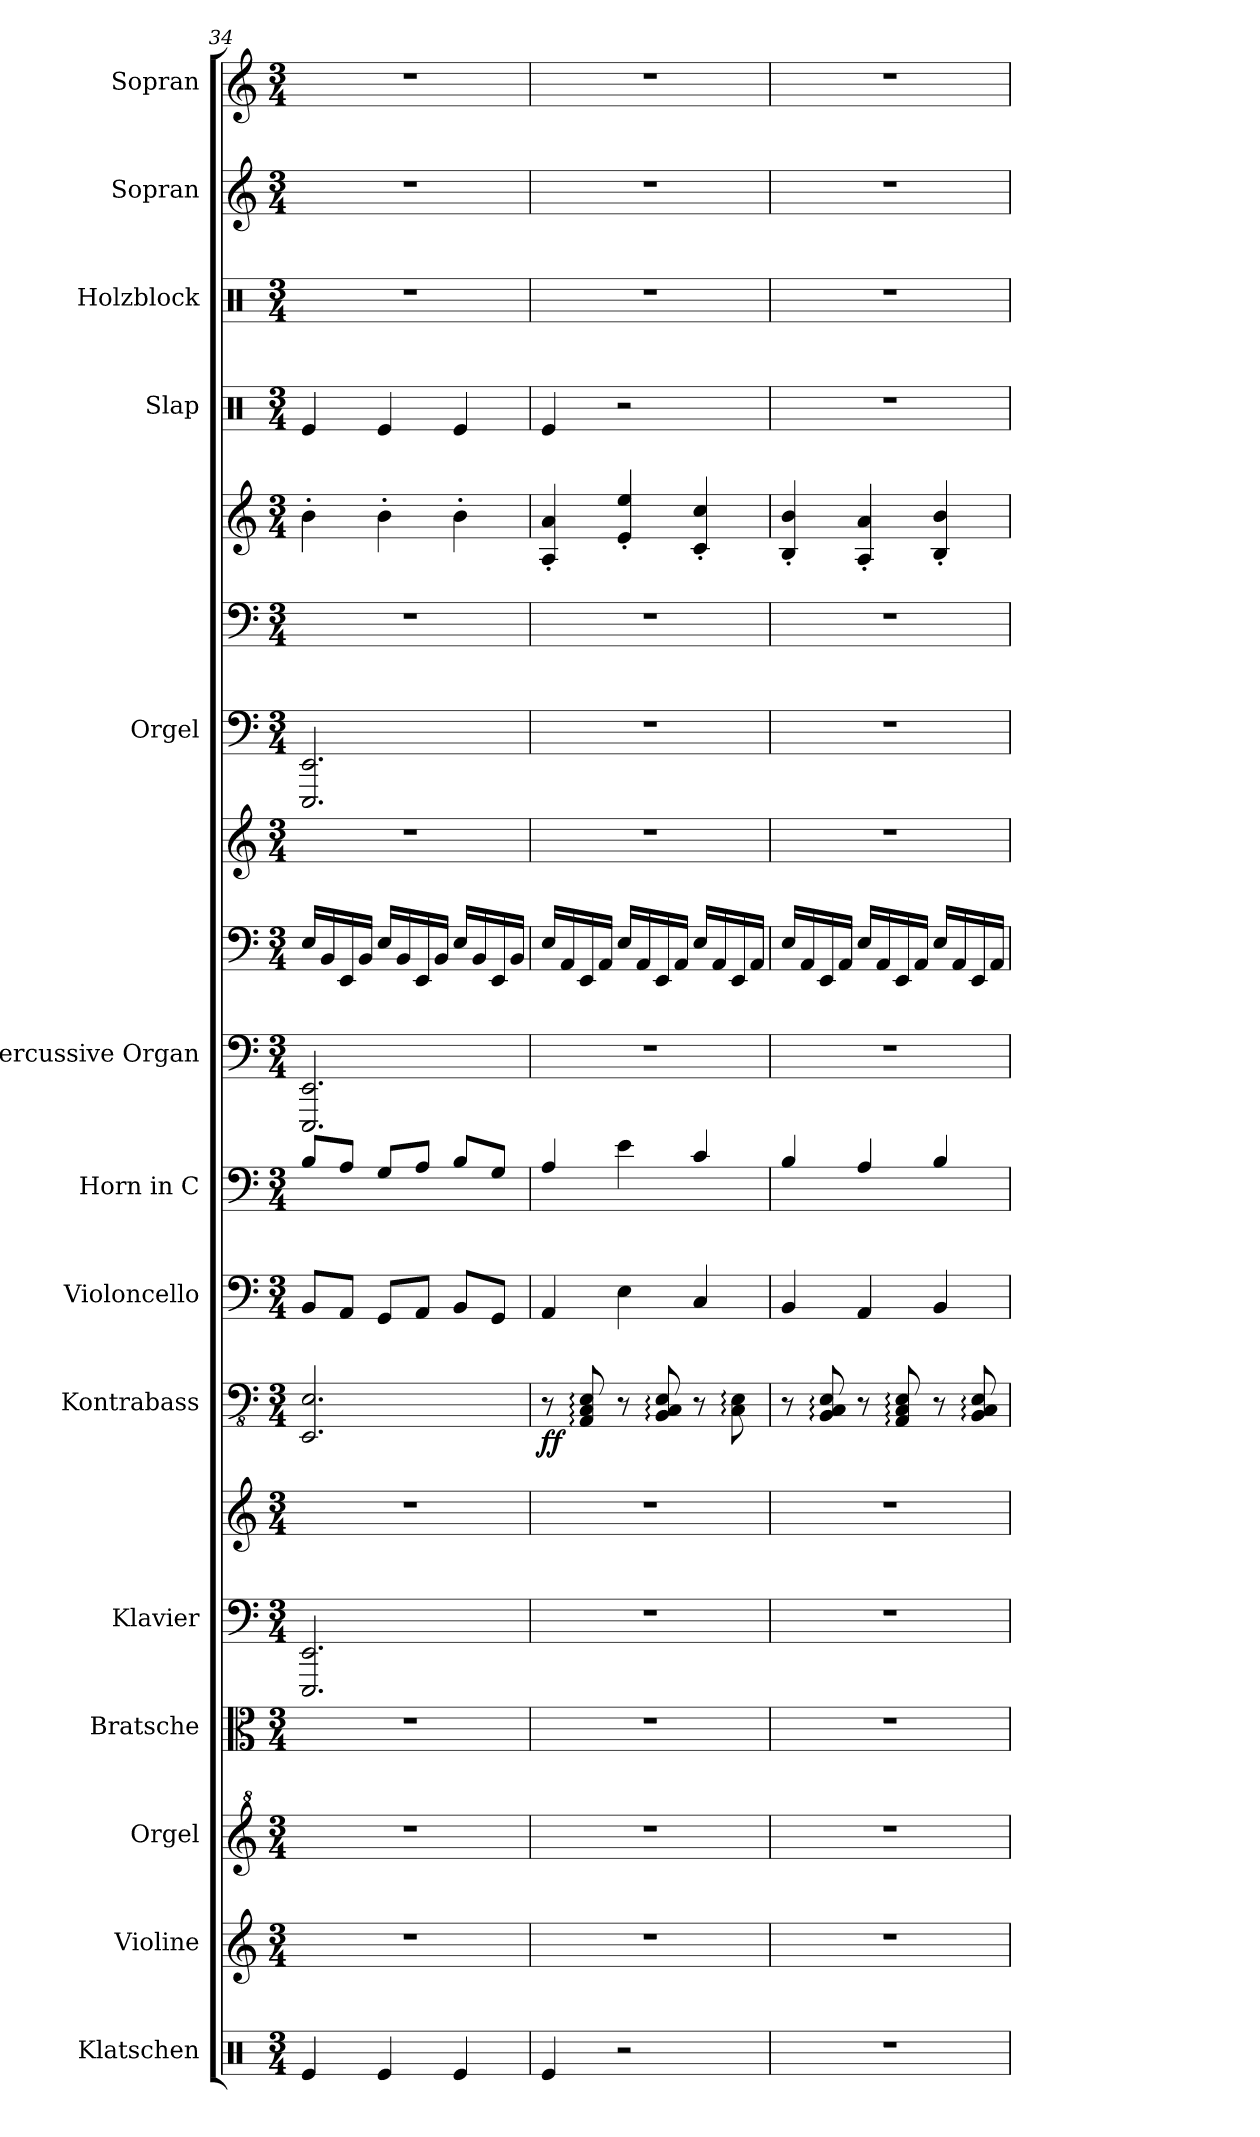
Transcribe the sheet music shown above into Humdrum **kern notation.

**kern	**kern	**kern	**kern	**kern	**kern	**kern	**dynam	**kern	**kern	**kern	**kern	**kern	**kern	**kern	**kern	**kern	**kern	**kern	**kern
*part14	*part13	*part12	*part11	*part10	*part10	*part9	*part9	*part8	*part7	*part6	*part6	*part6	*part5	*part5	*part5	*part4	*part3	*part2	*part1
*staff19	*staff18	*staff17	*staff16	*staff15	*staff14	*staff13	*staff13	*staff12	*staff11	*staff10	*staff9	*staff8	*staff7	*staff6	*staff5	*staff4	*staff3	*staff2	*staff1
*I"Klatschen	*I"Violine	*I"Orgel	*I"Bratsche	*I"Klavier	*	*I"Kontrabass	*	*I"Violoncello	*I"Horn in C	*I"Percussive Organ	*	*	*I"Orgel	*	*	*I"Slap	*I"Holzblock	*I"Sopran	*I"Sopran
*I'Klt.	*I'Vl.	*I'Org	*I'Bra.	*I'Klav.	*	*I'Kb.	*	*I'Vc.	*	*I'Perc. Org.	*	*	*I'Org.	*	*	*I'Sla.	*I'Hlz.bl.	*I'S.	*I'S.
*clefX	*clefG2	*clefG^2	*clefC3	*clefF4	*clefG2	*clefFv4	*	*clefF4	*clefF4	*clefF4	*clefF4	*clefG2	*clefF4	*clefF4	*clefG2	*clefX	*clefX	*clefG2	*clefG2
*	*	*	*	*	*	*	*	*	*ITrd7c12	*	*	*	*	*	*	*	*	*	*
*k[]	*k[]	*k[]	*k[]	*k[]	*k[]	*k[]	*	*k[]	*k[]	*k[]	*k[]	*k[]	*k[]	*k[]	*k[]	*k[]	*k[]	*k[]	*k[]
*M3/4	*M3/4	*M3/4	*M3/4	*M3/4	*M3/4	*M3/4	*	*M3/4	*M3/4	*M3/4	*M3/4	*M3/4	*M3/4	*M3/4	*M3/4	*M3/4	*M3/4	*M3/4	*M3/4
=34	=34	=34	=34	=34	=34	=34	=34	=34	=34	=34	=34	=34	=34	=34	=34	=34	=34	=34	=34
4Re/	2.r	2.r	2.r	2.EEE/ 2.EE/	2.r	2.EEE/ 2.EE/	.	8BB/L	8BB/L	2.EEE/ 2.EE/	16E/LL	2.r	2.EEE/ 2.EE/	2.r	4b'\	4Re/	2.r	2.r	2.r
.	.	.	.	.	.	.	.	.	.	.	16BB/	.	.	.	.	.	.	.	.
.	.	.	.	.	.	.	.	8AA/J	8AA/J	.	16EE/	.	.	.	.	.	.	.	.
.	.	.	.	.	.	.	.	.	.	.	16BB/JJ	.	.	.	.	.	.	.	.
4Re/	.	.	.	.	.	.	.	8GG/L	8GG/L	.	16E/LL	.	.	.	4b'\	4Re/	.	.	.
.	.	.	.	.	.	.	.	.	.	.	16BB/	.	.	.	.	.	.	.	.
.	.	.	.	.	.	.	.	8AA/J	8AA/J	.	16EE/	.	.	.	.	.	.	.	.
.	.	.	.	.	.	.	.	.	.	.	16BB/JJ	.	.	.	.	.	.	.	.
4Re/	.	.	.	.	.	.	.	8BB/L	8BB/L	.	16E/LL	.	.	.	4b'\	4Re/	.	.	.
.	.	.	.	.	.	.	.	.	.	.	16BB/	.	.	.	.	.	.	.	.
.	.	.	.	.	.	.	.	8GG/J	8GG/J	.	16EE/	.	.	.	.	.	.	.	.
.	.	.	.	.	.	.	.	.	.	.	16BB/JJ	.	.	.	.	.	.	.	.
=35	=35	=35	=35	=35	=35	=35	=35	=35	=35	=35	=35	=35	=35	=35	=35	=35	=35	=35	=35
!	!	!	!	!	!	!	!LO:DY:b	!	!	!	!	!	!	!	!	!	!	!	!
4Re/	2.r	2.r	2.r	2.r	2.r	8r	ff	4AA/	4AA/	2.r	16E/LL	2.r	2.r	2.r	4A/' 4a/'	4Re/	2.r	2.r	2.r
.	.	.	.	.	.	.	.	.	.	.	16AA/	.	.	.	.	.	.	.	.
.	.	.	.	.	.	8AAA/: 8CC/: 8EE/:	.	.	.	.	16EE/	.	.	.	.	.	.	.	.
.	.	.	.	.	.	.	.	.	.	.	16AA/JJ	.	.	.	.	.	.	.	.
2r	.	.	.	.	.	8r	.	4E\	4E\	.	16E/LL	.	.	.	4e/' 4ee/'	2r	.	.	.
.	.	.	.	.	.	.	.	.	.	.	16AA/	.	.	.	.	.	.	.	.
.	.	.	.	.	.	8BBB/: 8CC/: 8EE/:	.	.	.	.	16EE/	.	.	.	.	.	.	.	.
.	.	.	.	.	.	.	.	.	.	.	16AA/JJ	.	.	.	.	.	.	.	.
.	.	.	.	.	.	8r	.	4C/	4C/	.	16E/LL	.	.	.	4c/' 4cc/'	.	.	.	.
.	.	.	.	.	.	.	.	.	.	.	16AA/	.	.	.	.	.	.	.	.
.	.	.	.	.	.	8CC\: 8EE\:	.	.	.	.	16EE/	.	.	.	.	.	.	.	.
.	.	.	.	.	.	.	.	.	.	.	16AA/JJ	.	.	.	.	.	.	.	.
=36	=36	=36	=36	=36	=36	=36	=36	=36	=36	=36	=36	=36	=36	=36	=36	=36	=36	=36	=36
2.r	2.r	2.r	2.r	2.r	2.r	8r	.	4BB/	4BB/	2.r	16E/LL	2.r	2.r	2.r	4B/' 4b/'	2.r	2.r	2.r	2.r
.	.	.	.	.	.	.	.	.	.	.	16AA/	.	.	.	.	.	.	.	.
.	.	.	.	.	.	8BBB/: 8CC/: 8EE/:	.	.	.	.	16EE/	.	.	.	.	.	.	.	.
.	.	.	.	.	.	.	.	.	.	.	16AA/JJ	.	.	.	.	.	.	.	.
.	.	.	.	.	.	8r	.	4AA/	4AA/	.	16E/LL	.	.	.	4A/' 4a/'	.	.	.	.
.	.	.	.	.	.	.	.	.	.	.	16AA/	.	.	.	.	.	.	.	.
.	.	.	.	.	.	8AAA/: 8CC/: 8EE/:	.	.	.	.	16EE/	.	.	.	.	.	.	.	.
.	.	.	.	.	.	.	.	.	.	.	16AA/JJ	.	.	.	.	.	.	.	.
.	.	.	.	.	.	8r	.	4BB/	4BB/	.	16E/LL	.	.	.	4B/' 4b/'	.	.	.	.
.	.	.	.	.	.	.	.	.	.	.	16AA/	.	.	.	.	.	.	.	.
.	.	.	.	.	.	8BBB/: 8CC/: 8EE/:	.	.	.	.	16EE/	.	.	.	.	.	.	.	.
.	.	.	.	.	.	.	.	.	.	.	16AA/JJ	.	.	.	.	.	.	.	.
=	=	=	=	=	=	=	=	=	=	=	=	=	=	=	=	=	=	=	=
*-	*-	*-	*-	*-	*-	*-	*-	*-	*-	*-	*-	*-	*-	*-	*-	*-	*-	*-	*-
